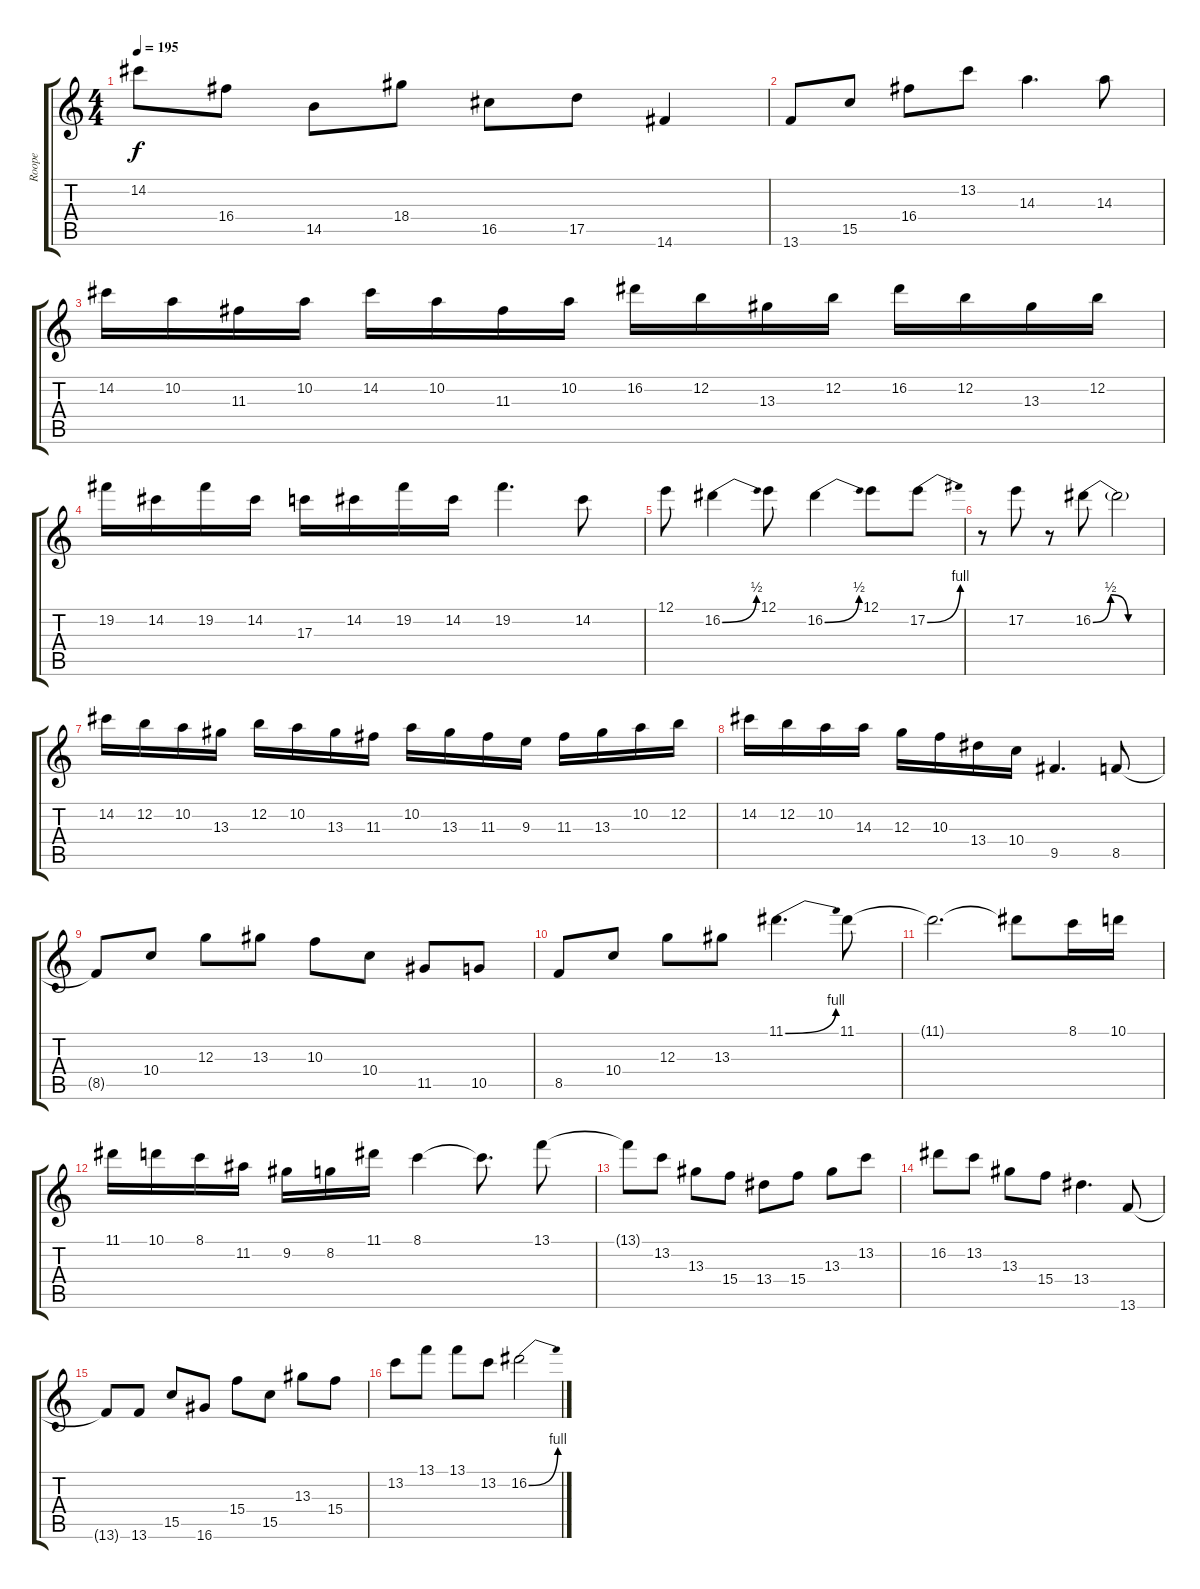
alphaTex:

\track ("Roope" "Roope") {instrument distortionguitar}
\staff {score tabs}
\tuning (E4 B3 G3 D3 A2 E2) {hide}
\ts (4 4)
\tempo 195
\clef g2
\ks c
14.2{t}.8{dy f} 16.4.8 14.5.8 18.4.8 16.5.8 17.5.8 14.6.4 |
13.6.8 15.5.8 16.4.8 13.2.8 14.3.4{d} 14.3.8 |
14.2.16 10.2.16 11.3.16 10.2.16 14.2.16 10.2.16 11.3.16 10.2.16 16.2.16 12.2.16 13.3.16 12.2.16 16.2.16 12.2.16 13.3.16 12.2.16 |
19.2.16 14.2.16 19.2.16 14.2.16 17.3.16 14.2.16 19.2.16 14.2.16 19.2.4{d} 14.2.8 |
12.1.8 16.2{be (bend 0 0 60 2)}.4 12.1.8 16.2{be (bend 0 0 60 2)}.4 12.1.8 17.2{be (bend 0 0 60 4)}.8 |
r.8 17.2.8 r.8 16.2{be (custom 0 0 15 2 30 0 45 0 60 0)}.8 16.2{t}.2 |
14.2.16 12.2.16 10.2.16 13.3.16 12.2.16 10.2.16 13.3.16 11.3.16 10.2.16 13.3.16 11.3.16 9.3.16 11.3.16 13.3.16 10.2.16 12.2.16 |
14.2.16 12.2.16 10.2.16 14.3.16 12.3.16 10.3.16 13.4.16 10.4.16 9.5.4{d} 8.5.8 |
8.5{t}.8 10.4.8 12.3.8 13.3.8 10.3.8 10.4.8 11.5.8 10.5.8 |
8.5.8 10.4.8 12.3.8 13.3.8 11.1{be (bend 0 0 60 4)}.4{d} 11.1.8 |
11.1{t}.2{d} 11.1{t}.8 8.1.16 10.1.16 |
11.1.16 10.1.16 8.1.16 11.2.16 9.2.16 8.2.16 11.1.16 8.1.4 8.1{t}.8{d} 13.1.8 |
13.1{t}.8 13.2.8 13.3.8 15.4.8 13.4.8 15.4.8 13.3.8 13.2.8 |
16.2.8 13.2.8 13.3.8 15.4.8 13.4.4{d} 13.6.8 |
13.6{t}.8 13.6.8 15.5.8 16.6.8 15.4.8 15.5.8 13.3.8 15.4.8 |
13.2.8 13.1.8 13.1.8 13.2.8 16.2{be (bend 0 0 60 4)}.2
